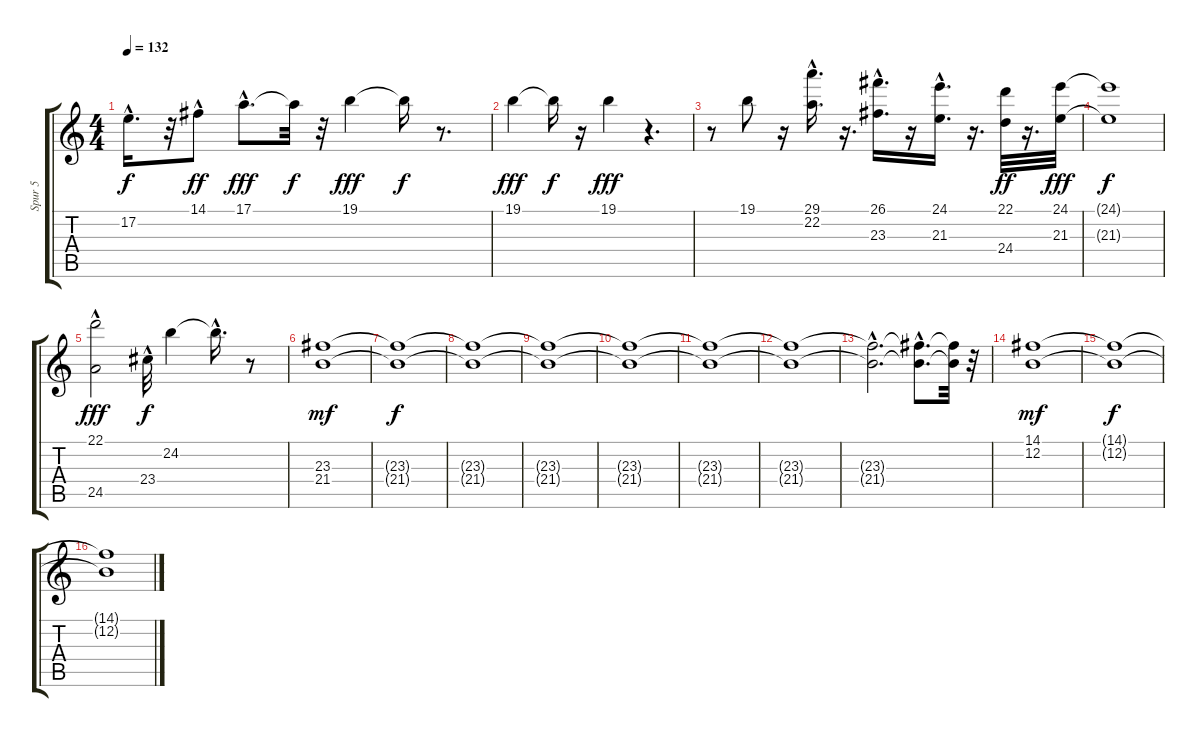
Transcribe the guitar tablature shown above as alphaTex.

\track ("Spur 5" "Spur 5") {instrument stringensemble1}
\staff {score tabs}
\tuning (E4 B3 G3 D3 A2 E2) {hide}
\ts (4 4)
\tempo 132
\clef g2
\ks c
17.2{hac t}.16{d dy f} r.32 14.1{hac}.8{dy ff} 17.1{hac}.8{d dy fff} 17.1{t}.32{dy f} r.32 19.1.4{dy fff} 19.1{t}.16{dy f} r.8{d} |
19.1.4{dy fff} 19.1{t}.16{dy f} r.16 19.1.4{dy fff} r.4{d} |
r.8 19.1.8 r.16 (29.1{hac} 22.2{hac}).16{d} r.16{d} (26.1{hac} 23.3{hac}).16{d} r.16 (24.1{hac} 21.3{hac}).16{d} r.16{d} (22.1 24.4).32{dy ff} r.16{d} (24.1 21.3).32{dy fff} |
(24.1{t} 21.3{t}).1{dy f} |
(22.1 24.5{hac}).2{dy fff} 23.4{hac}.32{dy f} 24.2.4 24.2{hac t}.16{d} r.8 |
(23.3 21.4).1{dy mf} |
(23.3{t} 21.4{t}).1{dy f} |
(23.3{t} 21.4{t}).1 |
(23.3{t} 21.4{t}).1 |
(23.3{t} 21.4{t}).1 |
(23.3{t} 21.4{t}).1 |
(23.3{t} 21.4{t}).1 |
(23.3{hac t} 21.4{hac t}).2{d} (23.3{hac t} 21.4{hac t}).8{d} (23.3{t} 21.4{t}).32 r.32 |
(14.1 12.2).1{dy mf} |
(14.1{t} 12.2{t}).1{dy f} |
(14.1{t} 12.2{t}).1
